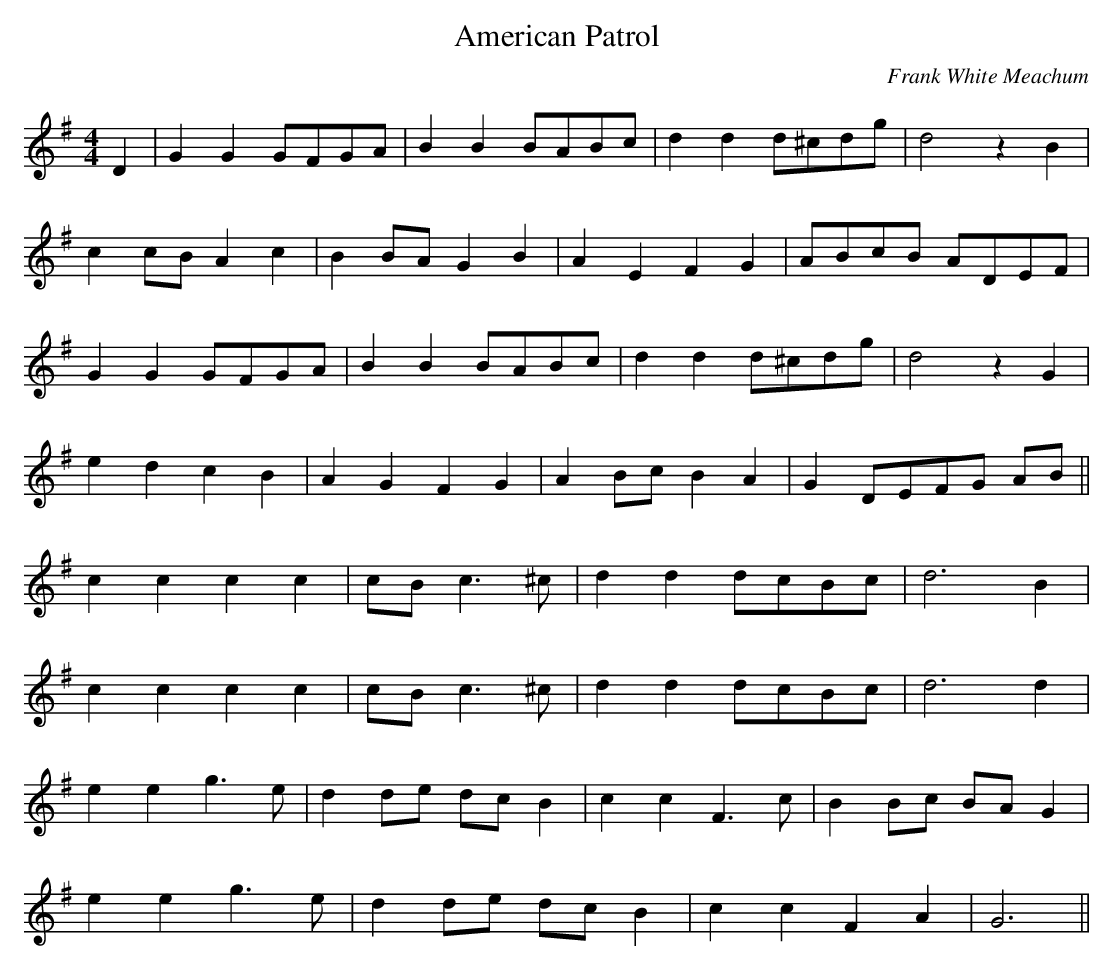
X:1
T:American Patrol
M:4/4
L:1/8
C:Frank White Meachum
K:G
D2|G2 G2 GFGA|B2 B2 BABc|d2 d2 d^cdg|d4 z2 B2|
c2 cB A2 c2|B2 BA G2 B2|A2 E2 F2 G2|ABcB ADEF |
G2 G2 GFGA|B2 B2 BABc|d2 d2 d^cdg|d4 z2 G2|
e2 d2 c2 B2|A2 G2 F2 G2|A2 Bc B2 A2|G2 DEFG AB||
c2 c2 c2 c2|cB c3 ^c|d2 d2 dcBc|d6 B2|
c2 c2 c2 c2|cB c3 ^c|d2 d2 dcBc|d6 d2|
e2 e2 g3 e|d2 de dc B2|c2 c2 F3 c|B2 Bc BA G2|
e2 e2 g3 e|d2 de dc B2|c2 c2 F2 A2|G6||
